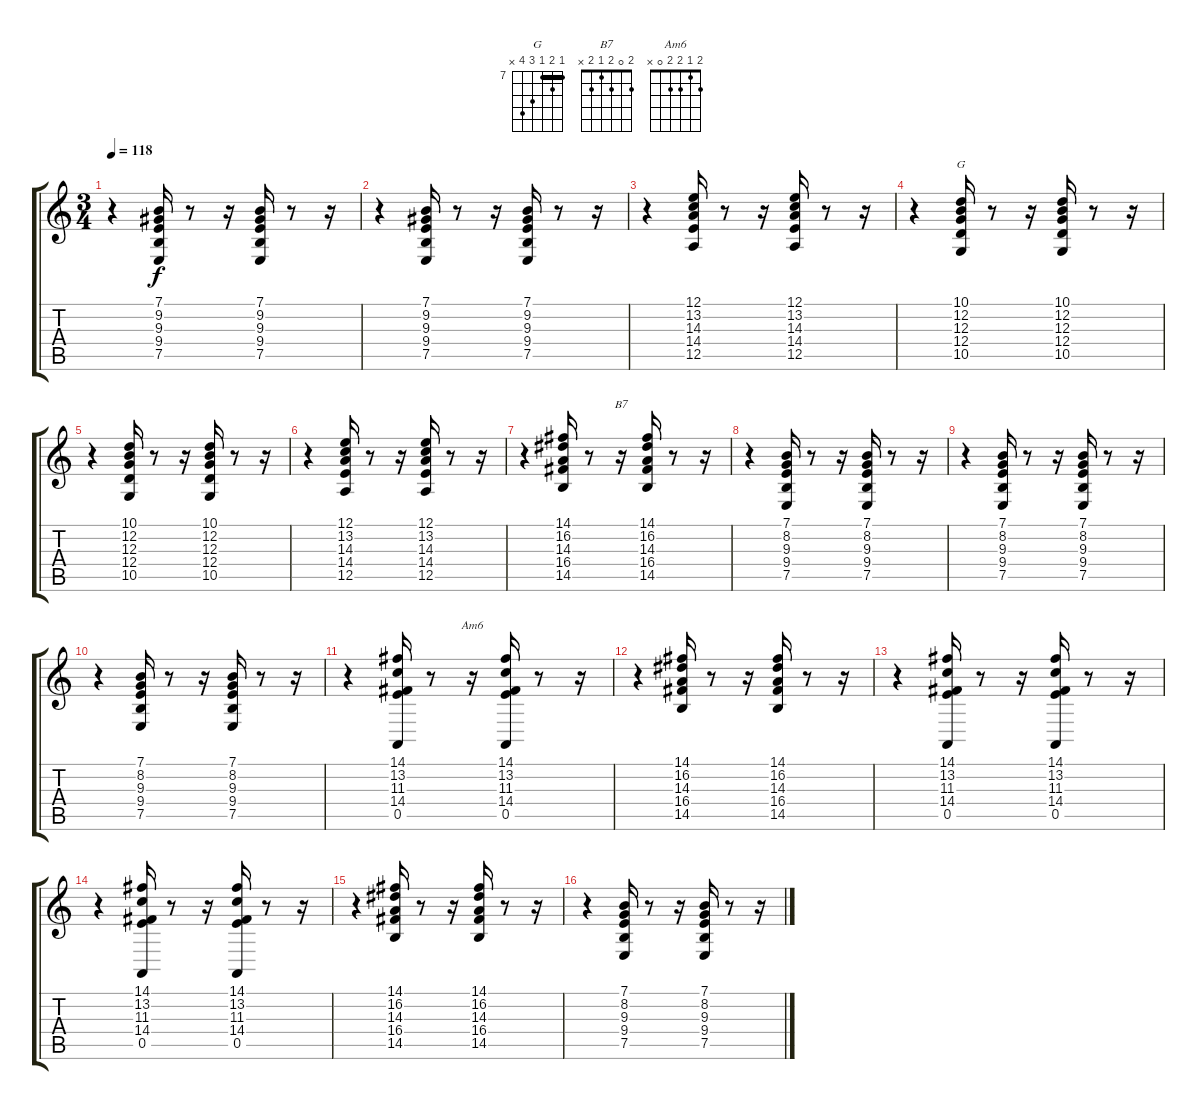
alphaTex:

\track "" {instrument tangoaccordion}
\staff {score tabs}
\tuning (E4 B3 G3 D3 A2 E2) {hide}
\chord ("G" 7 8 7 9 10 x) {firstfret 7 barre 7}
\chord ("B7" 2 0 2 1 2 x)
\chord ("Am6" 2 1 2 2 0 x)
\ts (3 4)
\tempo 118
\clef g2
\ks c
r.4{dy f} (7.1 9.2 9.3 9.4 7.5).16 r.8 r.16 (7.1 9.2 9.3 9.4 7.5).16 r.8 r.16 |
r.4 (7.1 9.2 9.3 9.4 7.5).16 r.8 r.16 (7.1 9.2 9.3 9.4 7.5).16 r.8 r.16 |
r.4 (12.1 13.2 14.3 14.4 12.5).16 r.8 r.16 (12.1 13.2 14.3 14.4 12.5).16 r.8 r.16 |
r.4 (10.1 12.2 12.3 12.4 10.5).16{ch "G"} r.8 r.16 (10.1 12.2 12.3 12.4 10.5).16 r.8 r.16 |
r.4 (10.1 12.2 12.3 12.4 10.5).16 r.8 r.16 (10.1 12.2 12.3 12.4 10.5).16 r.8 r.16 |
r.4 (12.1 13.2 14.3 14.4 12.5).16 r.8 r.16 (12.1 13.2 14.3 14.4 12.5).16 r.8 r.16 |
r.4 (14.1 16.2 14.3 16.4 14.5).16 r.8 r.16{ch "B7"} (14.1 16.2 14.3 16.4 14.5).16 r.8 r.16 |
r.4 (7.1 8.2 9.3 9.4 7.5).16 r.8 r.16 (7.1 8.2 9.3 9.4 7.5).16 r.8 r.16 |
r.4 (7.1 8.2 9.3 9.4 7.5).16 r.8 r.16 (7.1 8.2 9.3 9.4 7.5).16 r.8 r.16 |
r.4 (7.1 8.2 9.3 9.4 7.5).16 r.8 r.16 (7.1 8.2 9.3 9.4 7.5).16 r.8 r.16 |
r.4 (14.1 13.2 11.3 14.4 0.5).16 r.8 r.16{ch "Am6"} (14.1 13.2 11.3 14.4 0.5).16 r.8 r.16 |
r.4 (14.1 16.2 14.3 16.4 14.5).16 r.8 r.16 (14.1 16.2 14.3 16.4 14.5).16 r.8 r.16 |
r.4 (14.1 13.2 11.3 14.4 0.5).16 r.8 r.16 (14.1 13.2 11.3 14.4 0.5).16 r.8 r.16 |
r.4 (14.1 13.2 11.3 14.4 0.5).16 r.8 r.16 (14.1 13.2 11.3 14.4 0.5).16 r.8 r.16 |
r.4 (14.1 16.2 14.3 16.4 14.5).16 r.8 r.16 (14.1 16.2 14.3 16.4 14.5).16 r.8 r.16 |
r.4 (7.1 8.2 9.3 9.4 7.5).16 r.8 r.16 (7.1 8.2 9.3 9.4 7.5).16 r.8 r.16
